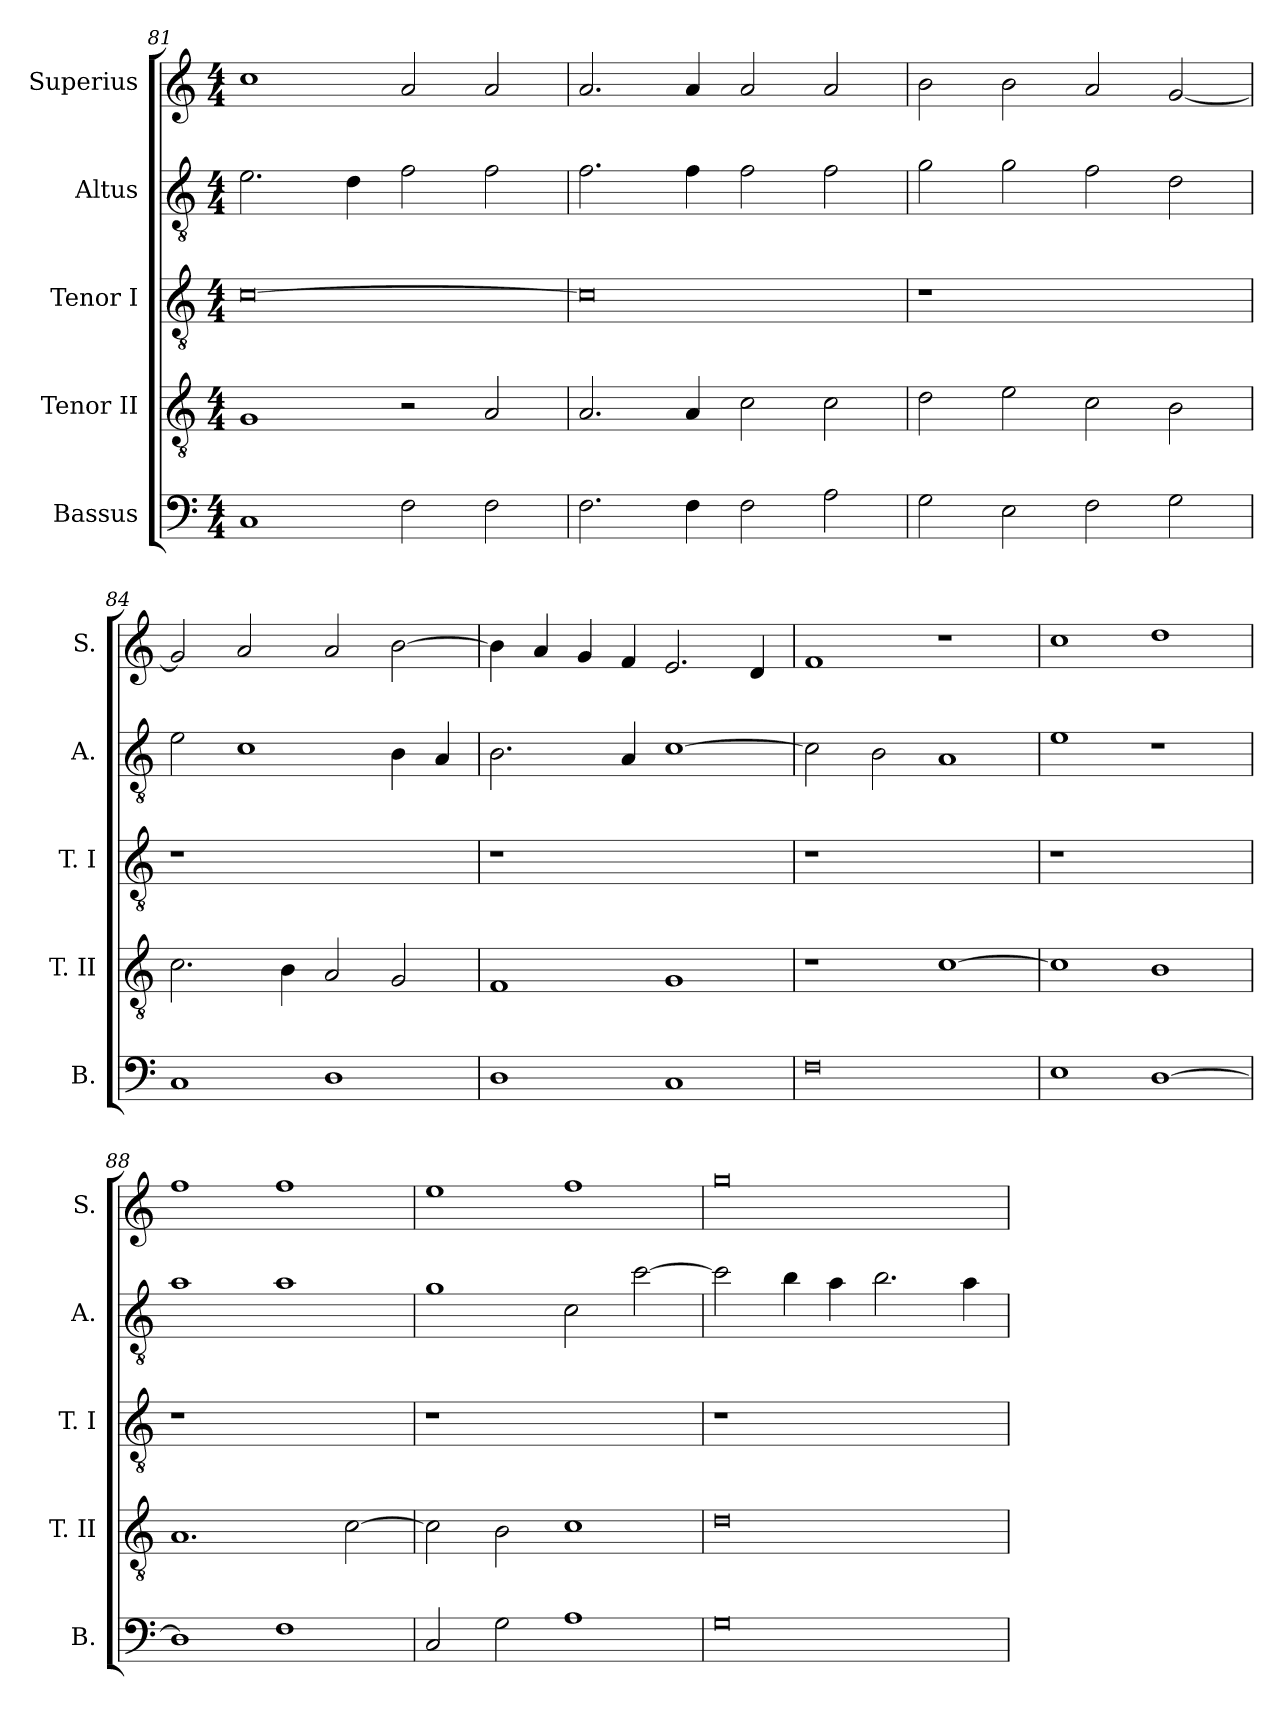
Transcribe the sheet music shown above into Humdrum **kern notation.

**kern	**kern	**kern	**kern	**kern
*part5	*part4	*part3	*part2	*part1
*staff5	*staff4	*staff3	*staff2	*staff1
*I"Bassus	*I"Tenor II	*I"Tenor I	*I"Altus	*I"Superius
*I'B.	*I'T. II	*I'T. I	*I'A.	*I'S.
*clefF4	*clefGv2	*clefGv2	*clefGv2	*clefG2
*	*ITrd7c12	*ITrd7c12	*ITrd7c12	*
*k[]	*k[]	*k[]	*k[]	*k[]
*C:	*C:	*C:	*C:	*C:
*M4/4	*M4/4	*M4/4	*M4/4	*M4/4
=81	=81	=81	=81	=81
1Ci	1GGi	[>0Ci	2.Ei\	1cci
.	.	.	4Di\	.
2Fi\	2r	.	2Fi\	2ai/
2Fi\	2AAi/	.	2Fi\	2ai/
!!LO:PB:g=z
=82	=82	=82	=82	=82
2.Fi\	2.AAi/	0Ci]	2.Fi\	2.ai/
4Fi\	4AAi/	.	4Fi\	4ai/
2Fi\	2Ci\	.	2Fi\	2ai/
2Ai\	2Ci\	.	2Fi\	2ai/
=83	=83	=83	=83	=83
!	!	!LO:N:vis=1	!	!
2Gi\	2Di\	1r	2Gi\	2bi\
2Ei\	2Ei\	.	2Gi\	2bi\
2Fi\	2Ci\	1ryy	2Fi\	2ai/
2Gi\	2BBi\	.	2Di\	[<2gi/
=84	=84	=84	=84	=84
!	!	!LO:N:vis=1	!	!
1Ci	2.Ci\	1r	2Ei\	2gi/]
.	.	.	1Ci	2ai/
.	4BBi\	.	.	.
1Di	2AAi/	1ryy	.	2ai/
.	2GGi/	.	4BBi\	[>2bi\
.	.	.	4AAi/	.
=85	=85	=85	=85	=85
!	!	!LO:N:vis=1	!	!
1Di	1FFi	1r	2.BBi\	4bi\]
.	.	.	.	4ai/
.	.	.	.	4gi/
.	.	.	4AAi/	4fi/
1Ci	1GGi	1ryy	[>1Ci	2.ei/
.	.	.	.	4di/
=86	=86	=86	=86	=86
!	!	!LO:N:vis=1	!	!
0Fi	1r	1r	2Ci\]	1fi
.	.	.	2BBi\	.
.	[>1Ci	1ryy	1AAi	1r
!!LO:LB:g=z
=87	=87	=87	=87	=87
!	!	!LO:N:vis=1	!	!
1Ei	1Ci]	1r	1Ei	1cci
[>1Di	1BBi	1ryy	1r	1ddi
=88	=88	=88	=88	=88
!	!	!LO:N:vis=1	!	!
1Di]	1.AAi	1r	1Ai	1ffi
1Fi	.	1ryy	1Ai	1ffi
.	[>2Ci\	.	.	.
=89	=89	=89	=89	=89
!	!	!LO:N:vis=1	!	!
2Ci/	2Ci\]	1r	1Gi	1eei
2Gi\	2BBi\	.	.	.
1Ai	1Ci	1ryy	2Ci\	1ffi
.	.	.	[>2ci\	.
=90	=90	=90	=90	=90
!	!	!LO:N:vis=1	!	!
0Gi	0Di	1r	2ci\]	0ggi
.	.	.	4Bi\	.
.	.	.	4Ai\	.
.	.	1ryy	2.Bi\	.
.	.	.	4Ai\	.
=	=	=	=	=
*-	*-	*-	*-	*-
